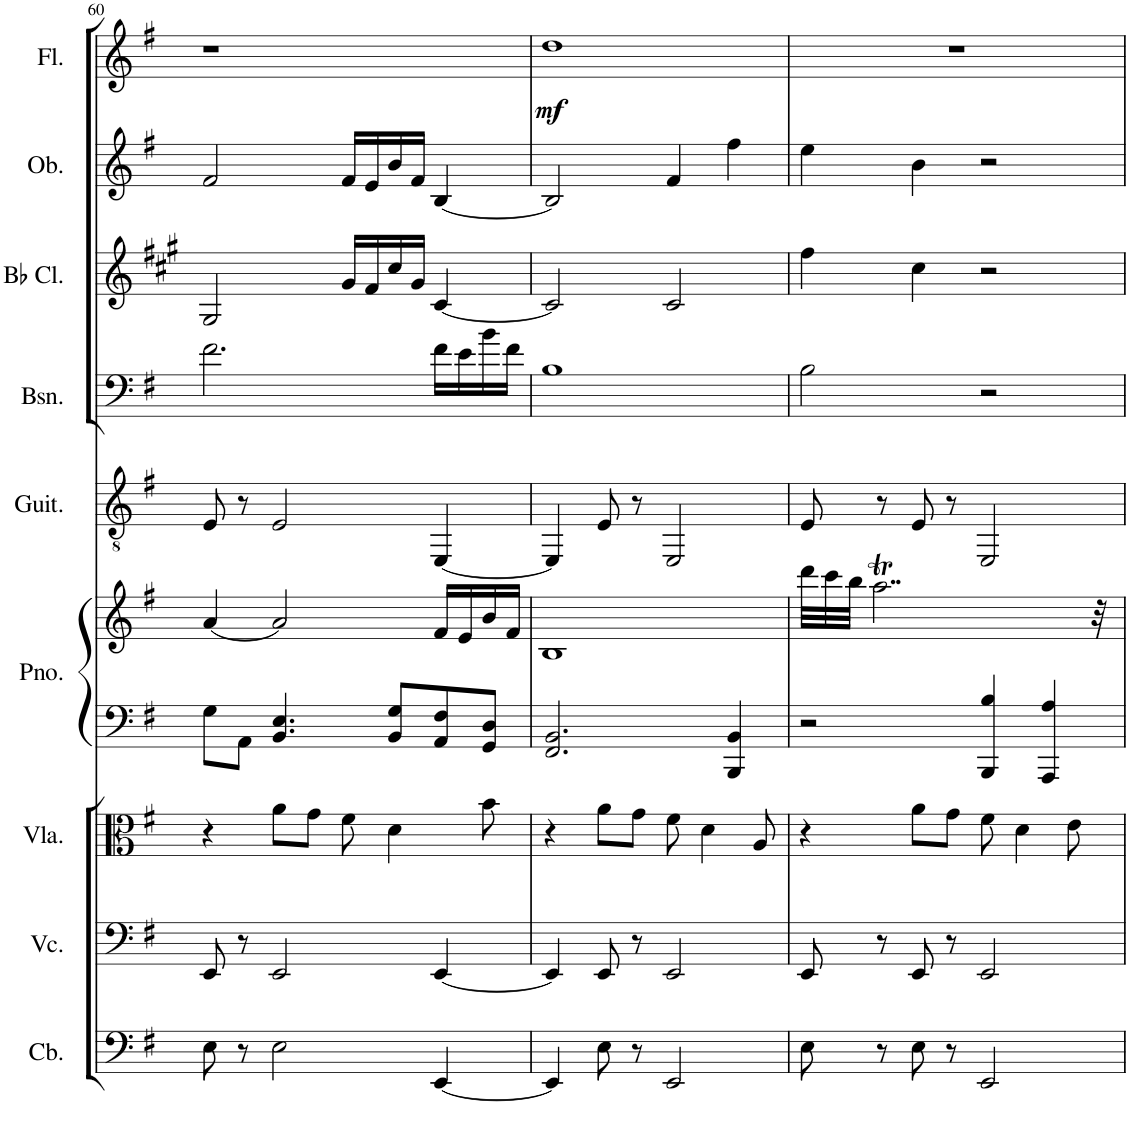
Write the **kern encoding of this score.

**kern	**kern	**kern	**kern	**kern	**kern	**kern	**kern	**kern	**kern	**dynam
*part9	*part8	*part7	*part6	*part6	*part5	*part4	*part3	*part2	*part1	*part1
*staff10	*staff9	*staff8	*staff7	*staff6	*staff5	*staff4	*staff3	*staff2	*staff1	*staff1
*I"Contrabass	*I"Violoncello	*I"Viola	*I"Piano	*	*I"Classical Guitar	*I"Bassoon	*I"Bb Clarinet	*I"Oboe	*I"Flute	*
*I'Cb.	*I'Vc.	*I'Vla.	*I'Pno.	*	*I'Guit.	*I'Bsn.	*I'Bb Cl.	*I'Ob.	*I'Fl.	*
!!LO:PB:g=z
*clefF4	*clefF4	*clefC3	*clefF4	*clefG2	*clefGv2	*clefF4	*clefG2	*clefG2	*clefG2	*
*Trd7c12	*	*	*	*	*	*	*Trd1c2	*	*	*
*k[f#]	*k[f#]	*k[f#]	*k[f#]	*k[f#]	*k[f#]	*k[f#]	*k[f#c#g#]	*k[f#]	*k[f#]	*
*M4/4	*M4/4	*M4/4	*M4/4	*M4/4	*M4/4	*M4/4	*M4/4	*M4/4	*M4/4	*
=60	=60	=60	=60	=60	=60	=60	=60	=60	=60	=60
8E\	8EE/	4r	8G\L	[4a/	8E/	2.f#\	2G#/	2f#/	1r	.
8r	8r	.	8AA\J	.	8r	.	.	.	.	.
2E\	2EE/	8a\L	4.BB/ 4.E/	2a/]	2E/	.	.	.	.	.
.	.	8g\J	.	.	.	.	.	.	.	.
.	.	8f#\	.	.	.	.	16g#/LL	16f#/LL	.	.
.	.	.	.	.	.	.	16f#/	16e/	.	.
.	.	4d\	8BB/ 8G/L	.	.	.	16cc#/	16b/	.	.
.	.	.	.	.	.	.	16g#/JJ	16f#/JJ	.	.
[4EE/	[4EE/	.	8AA/ 8F#/	16f#/LL	[4EE/	16f#\LL	[4c#/	[4B/	.	.
.	.	.	.	16e/	.	16e\	.	.	.	.
.	.	8b\	8GG/ 8D/J	16b/	.	16b\	.	.	.	.
.	.	.	.	16f#/JJ	.	16f#\JJ	.	.	.	.
=61	=61	=61	=61	=61	=61	=61	=61	=61	=61	=61
!	!	!	!	!	!	!	!	!	!	!LO:DY:b
4EE/]	4EE/]	4r	2.FF#/ 2.BB/	1B	4EE/]	1B	2c#/]	2B/]	1dd	mf
8E\	8EE/	8a\L	.	.	8E/	.	.	.	.	.
8r	8r	8g\J	.	.	8r	.	.	.	.	.
2EE/	2EE/	8f#\	.	.	2EE/	.	2c#/	4f#/	.	.
.	.	4d\	.	.	.	.	.	.	.	.
.	.	.	4BBB/ 4BB/	.	.	.	.	4ff#\	.	.
.	.	8A/	.	.	.	.	.	.	.	.
=62	=62	=62	=62	=62	=62	=62	=62	=62	=62	=62
8E\	8EE/	4r	2r	32ddd\LLL	8E/	2B\	4ff#\	4ee\	1r	.
.	.	.	.	32ccc\	.	.	.	.	.	.
.	.	.	.	32bb\JJJ	.	.	.	.	.	.
.	.	.	.	2..aaT\	.	.	.	.	.	.
8r	8r	.	.	.	8r	.	.	.	.	.
8E\	8EE/	8a\L	.	.	8E/	.	4cc#\	4b\	.	.
8r	8r	8g\J	.	.	8r	.	.	.	.	.
2EE/	2EE/	8f#\	4BBB/ 4B/	.	2EE/	2r	2r	2r	.	.
.	.	4d\	.	.	.	.	.	.	.	.
.	.	.	4AAA/ 4A/	.	.	.	.	.	.	.
.	.	8e\	.	.	.	.	.	.	.	.
.	.	.	.	32r	.	.	.	.	.	.
=	=	=	=	=	=	=	=	=	=	=
*-	*-	*-	*-	*-	*-	*-	*-	*-	*-	*-
